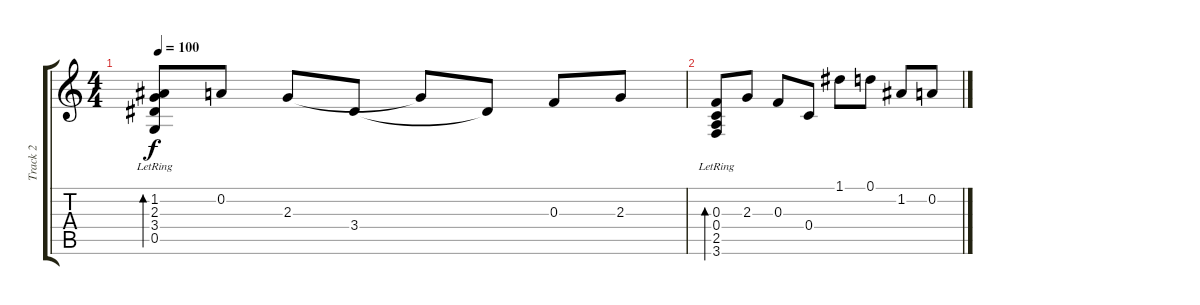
\track ("Track 2" "Track 2") {instrument acousticguitarnylon}
\staff {score tabs}
\tuning (D4 A3 F3 C3 G2 D2) {hide}
\ts (4 4)
\tempo 100
\clef g2
\ks c
(1.2{lr} 2.3{lr} 3.4{lr} 0.5{lr}).8{bd 60 dy f} 0.2.8 2.3.8 3.4.8 2.3{t}.8 3.4{t}.8 0.3.8 2.3.8 |
(0.3{lr} 0.4{lr} 2.5{lr} 3.6{lr}).8{bd 60} 2.3.8 0.3.8 0.4.8 1.1.8 0.1.8 1.2.8 0.2.8
